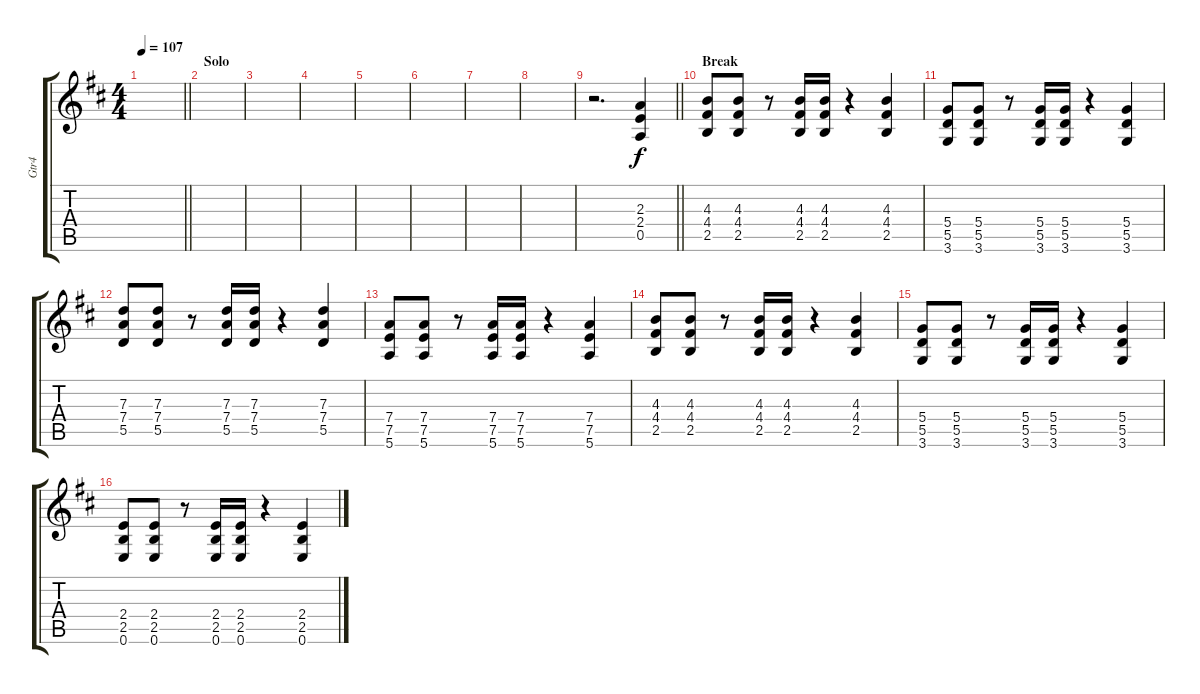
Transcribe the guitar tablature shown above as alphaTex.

\track ("Gtr4" "Gtr4") {instrument distortionguitar}
\staff {score tabs}
\tuning (E4 B3 G3 D3 A2 E2) {hide}
\ts (4 4)
\tempo 107
\clef g2
\barLineRight lightlight
\ks d
|
\section ("" "Solo")
|
|
|
|
|
|
|
\barLineRight lightlight
r.2{d} (2.3 2.4 0.5).4 |
\section ("" "Break")
(4.3 4.4 2.5).8 (4.3 4.4 2.5).8 r.8 (4.3 4.4 2.5).16 (4.3 4.4 2.5).16 r.4 (4.3 4.4 2.5).4 |
(5.4 5.5 3.6).8 (5.4 5.5 3.6).8 r.8 (5.4 5.5 3.6).16 (5.4 5.5 3.6).16 r.4 (5.4 5.5 3.6).4 |
(7.3 7.4 5.5).8 (7.3 7.4 5.5).8 r.8 (7.3 7.4 5.5).16 (7.3 7.4 5.5).16 r.4 (7.3 7.4 5.5).4 |
(7.4 7.5 5.6).8 (7.4 7.5 5.6).8 r.8 (7.4 7.5 5.6).16 (7.4 7.5 5.6).16 r.4 (7.4 7.5 5.6).4 |
(4.3 4.4 2.5).8 (4.3 4.4 2.5).8 r.8 (4.3 4.4 2.5).16 (4.3 4.4 2.5).16 r.4 (4.3 4.4 2.5).4 |
(5.4 5.5 3.6).8 (5.4 5.5 3.6).8 r.8 (5.4 5.5 3.6).16 (5.4 5.5 3.6).16 r.4 (5.4 5.5 3.6).4 |
(2.4 2.5 0.6).8 (2.4 2.5 0.6).8 r.8 (2.4 2.5 0.6).16 (2.4 2.5 0.6).16 r.4 (2.4 2.5 0.6).4
